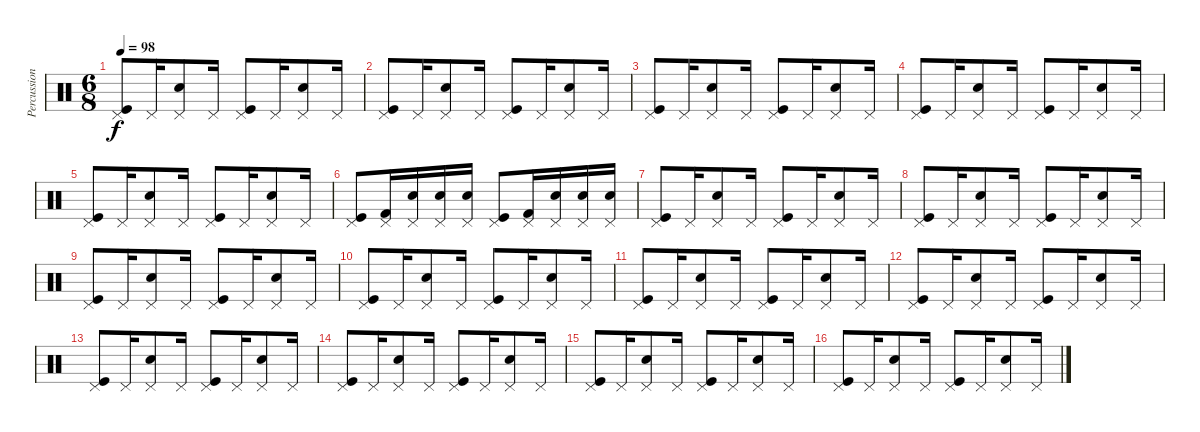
\track ("Percussions" "Percussion") {instrument percussion}
\staff {score}
\articulation defaults
\ts (6 8)
\tempo 98
\clef neutral
\ks c
("Pedal Hi-Hat (hit)" "Kick (hit)").8{dy f} "Pedal Hi-Hat (hit)".16 ("Pedal Hi-Hat (hit)" "Snare (hit) 2").8 "Pedal Hi-Hat (hit)".16 ("Pedal Hi-Hat (hit)" "Kick (hit)").8 "Pedal Hi-Hat (hit)".16 ("Pedal Hi-Hat (hit)" "Snare (hit) 2").8 "Pedal Hi-Hat (hit)".16 |
("Pedal Hi-Hat (hit)" "Kick (hit)").8 "Pedal Hi-Hat (hit)".16 ("Pedal Hi-Hat (hit)" "Snare (hit) 2").8 "Pedal Hi-Hat (hit)".16 ("Pedal Hi-Hat (hit)" "Kick (hit)").8 "Pedal Hi-Hat (hit)".16 ("Pedal Hi-Hat (hit)" "Snare (hit) 2").8 "Pedal Hi-Hat (hit)".16 |
("Pedal Hi-Hat (hit)" "Kick (hit)").8 "Pedal Hi-Hat (hit)".16 ("Pedal Hi-Hat (hit)" "Snare (hit) 2").8 "Pedal Hi-Hat (hit)".16 ("Pedal Hi-Hat (hit)" "Kick (hit)").8 "Pedal Hi-Hat (hit)".16 ("Pedal Hi-Hat (hit)" "Snare (hit) 2").8 "Pedal Hi-Hat (hit)".16 |
("Pedal Hi-Hat (hit)" "Kick (hit)").8 "Pedal Hi-Hat (hit)".16 ("Pedal Hi-Hat (hit)" "Snare (hit) 2").8 "Pedal Hi-Hat (hit)".16 ("Pedal Hi-Hat (hit)" "Kick (hit)").8 "Pedal Hi-Hat (hit)".16 ("Pedal Hi-Hat (hit)" "Snare (hit) 2").8 "Pedal Hi-Hat (hit)".16 |
("Pedal Hi-Hat (hit)" "Kick (hit)").8 "Pedal Hi-Hat (hit)".16 ("Pedal Hi-Hat (hit)" "Snare (hit) 2").8 "Pedal Hi-Hat (hit)".16 ("Pedal Hi-Hat (hit)" "Kick (hit)").8 "Pedal Hi-Hat (hit)".16 ("Pedal Hi-Hat (hit)" "Snare (hit) 2").8 "Pedal Hi-Hat (hit)".16 |
("Pedal Hi-Hat (hit)" "Kick (hit)").8 ("Pedal Hi-Hat (hit)" "Kick (hit) 2").16 ("Pedal Hi-Hat (hit)" "Snare (hit) 2").16 ("Pedal Hi-Hat (hit)" "Snare (hit) 2").16 ("Pedal Hi-Hat (hit)" "Snare (hit) 2").16 ("Pedal Hi-Hat (hit)" "Kick (hit)").8 ("Pedal Hi-Hat (hit)" "Kick (hit) 2").16 ("Pedal Hi-Hat (hit)" "Snare (hit) 2").16 ("Pedal Hi-Hat (hit)" "Snare (hit) 2").16 ("Pedal Hi-Hat (hit)" "Snare (hit) 2").16 |
("Pedal Hi-Hat (hit)" "Kick (hit)").8 "Pedal Hi-Hat (hit)".16 ("Pedal Hi-Hat (hit)" "Snare (hit) 2").8 "Pedal Hi-Hat (hit)".16 ("Pedal Hi-Hat (hit)" "Kick (hit)").8 "Pedal Hi-Hat (hit)".16 ("Pedal Hi-Hat (hit)" "Snare (hit) 2").8 "Pedal Hi-Hat (hit)".16 |
("Pedal Hi-Hat (hit)" "Kick (hit)").8 "Pedal Hi-Hat (hit)".16 ("Pedal Hi-Hat (hit)" "Snare (hit) 2").8 "Pedal Hi-Hat (hit)".16 ("Pedal Hi-Hat (hit)" "Kick (hit)").8 "Pedal Hi-Hat (hit)".16 ("Pedal Hi-Hat (hit)" "Snare (hit) 2").8 "Pedal Hi-Hat (hit)".16 |
("Pedal Hi-Hat (hit)" "Kick (hit)").8 "Pedal Hi-Hat (hit)".16 ("Pedal Hi-Hat (hit)" "Snare (hit) 2").8 "Pedal Hi-Hat (hit)".16 ("Pedal Hi-Hat (hit)" "Kick (hit)").8 "Pedal Hi-Hat (hit)".16 ("Pedal Hi-Hat (hit)" "Snare (hit) 2").8 "Pedal Hi-Hat (hit)".16 |
("Pedal Hi-Hat (hit)" "Kick (hit)").8 "Pedal Hi-Hat (hit)".16 ("Pedal Hi-Hat (hit)" "Snare (hit) 2").8 "Pedal Hi-Hat (hit)".16 ("Pedal Hi-Hat (hit)" "Kick (hit)").8 "Pedal Hi-Hat (hit)".16 ("Pedal Hi-Hat (hit)" "Snare (hit) 2").8 "Pedal Hi-Hat (hit)".16 |
("Pedal Hi-Hat (hit)" "Kick (hit)").8 "Pedal Hi-Hat (hit)".16 ("Pedal Hi-Hat (hit)" "Snare (hit) 2").8 "Pedal Hi-Hat (hit)".16 ("Pedal Hi-Hat (hit)" "Kick (hit)").8 "Pedal Hi-Hat (hit)".16 ("Pedal Hi-Hat (hit)" "Snare (hit) 2").8 "Pedal Hi-Hat (hit)".16 |
("Pedal Hi-Hat (hit)" "Kick (hit)").8 "Pedal Hi-Hat (hit)".16 ("Pedal Hi-Hat (hit)" "Snare (hit) 2").8 "Pedal Hi-Hat (hit)".16 ("Pedal Hi-Hat (hit)" "Kick (hit)").8 "Pedal Hi-Hat (hit)".16 ("Pedal Hi-Hat (hit)" "Snare (hit) 2").8 "Pedal Hi-Hat (hit)".16 |
("Pedal Hi-Hat (hit)" "Kick (hit)").8 "Pedal Hi-Hat (hit)".16 ("Pedal Hi-Hat (hit)" "Snare (hit) 2").8 "Pedal Hi-Hat (hit)".16 ("Pedal Hi-Hat (hit)" "Kick (hit)").8 "Pedal Hi-Hat (hit)".16 ("Pedal Hi-Hat (hit)" "Snare (hit) 2").8 "Pedal Hi-Hat (hit)".16 |
("Pedal Hi-Hat (hit)" "Kick (hit)").8 "Pedal Hi-Hat (hit)".16 ("Pedal Hi-Hat (hit)" "Snare (hit) 2").8 "Pedal Hi-Hat (hit)".16 ("Pedal Hi-Hat (hit)" "Kick (hit)").8 "Pedal Hi-Hat (hit)".16 ("Pedal Hi-Hat (hit)" "Snare (hit) 2").8 "Pedal Hi-Hat (hit)".16 |
("Pedal Hi-Hat (hit)" "Kick (hit)").8 "Pedal Hi-Hat (hit)".16 ("Pedal Hi-Hat (hit)" "Snare (hit) 2").8 "Pedal Hi-Hat (hit)".16 ("Pedal Hi-Hat (hit)" "Kick (hit)").8 "Pedal Hi-Hat (hit)".16 ("Pedal Hi-Hat (hit)" "Snare (hit) 2").8 "Pedal Hi-Hat (hit)".16 |
("Pedal Hi-Hat (hit)" "Kick (hit)").8 "Pedal Hi-Hat (hit)".16 ("Pedal Hi-Hat (hit)" "Snare (hit) 2").8 "Pedal Hi-Hat (hit)".16 ("Pedal Hi-Hat (hit)" "Kick (hit)").8 "Pedal Hi-Hat (hit)".16 ("Pedal Hi-Hat (hit)" "Snare (hit) 2").8 "Pedal Hi-Hat (hit)".16
